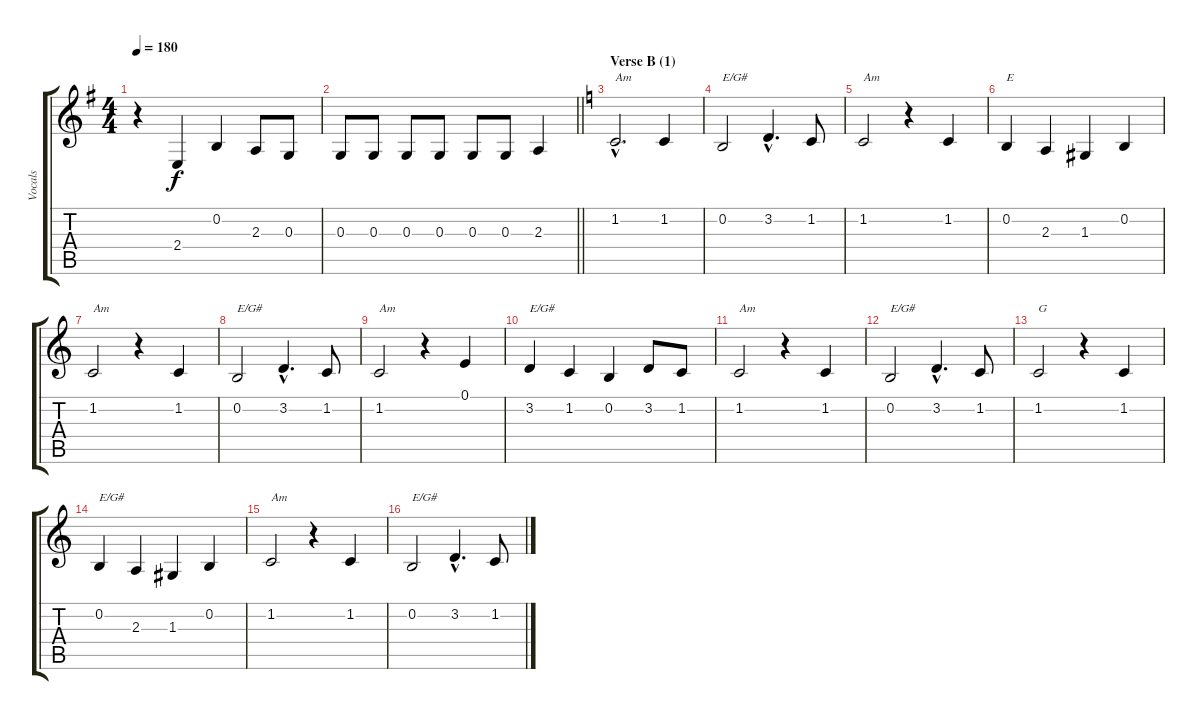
\track ("Vocals" "Vocals") {instrument sopranosax}
\staff {score tabs}
\tuning (E4 B3 G3 D3 A2 E2) {hide}
\ts (4 4)
\tempo 180
\clef g2
\ks g
r.4{dy f} 2.4.4 0.2.4 2.3.8 0.3.8 |
\barLineRight lightlight
0.3.8 0.3.8 0.3.8 0.3.8 0.3.8 0.3.8 2.3.4 |
\section ("" "Verse B (1)")
\ks c
1.2{hac}.2{d txt "Am"} 1.2.4 |
0.2.2{txt "E/G#"} 3.2{hac}.4{d} 1.2.8 |
1.2.2{txt "Am"} r.4 1.2.4 |
0.2.4{txt "E"} 2.3.4 1.3.4 0.2.4 |
1.2.2{txt "Am"} r.4 1.2.4 |
0.2.2{txt "E/G#"} 3.2{hac}.4{d} 1.2.8 |
1.2.2{txt "Am"} r.4 0.1.4 |
3.2.4{txt "E/G#"} 1.2.4 0.2.4 3.2.8 1.2.8 |
1.2.2{txt "Am"} r.4 1.2.4 |
0.2.2{txt "E/G#"} 3.2{hac}.4{d} 1.2.8 |
1.2.2{txt "G"} r.4 1.2.4 |
0.2.4{txt "E/G#"} 2.3.4 1.3.4 0.2.4 |
1.2.2{txt "Am"} r.4 1.2.4 |
0.2.2{txt "E/G#"} 3.2{hac}.4{d} 1.2.8
